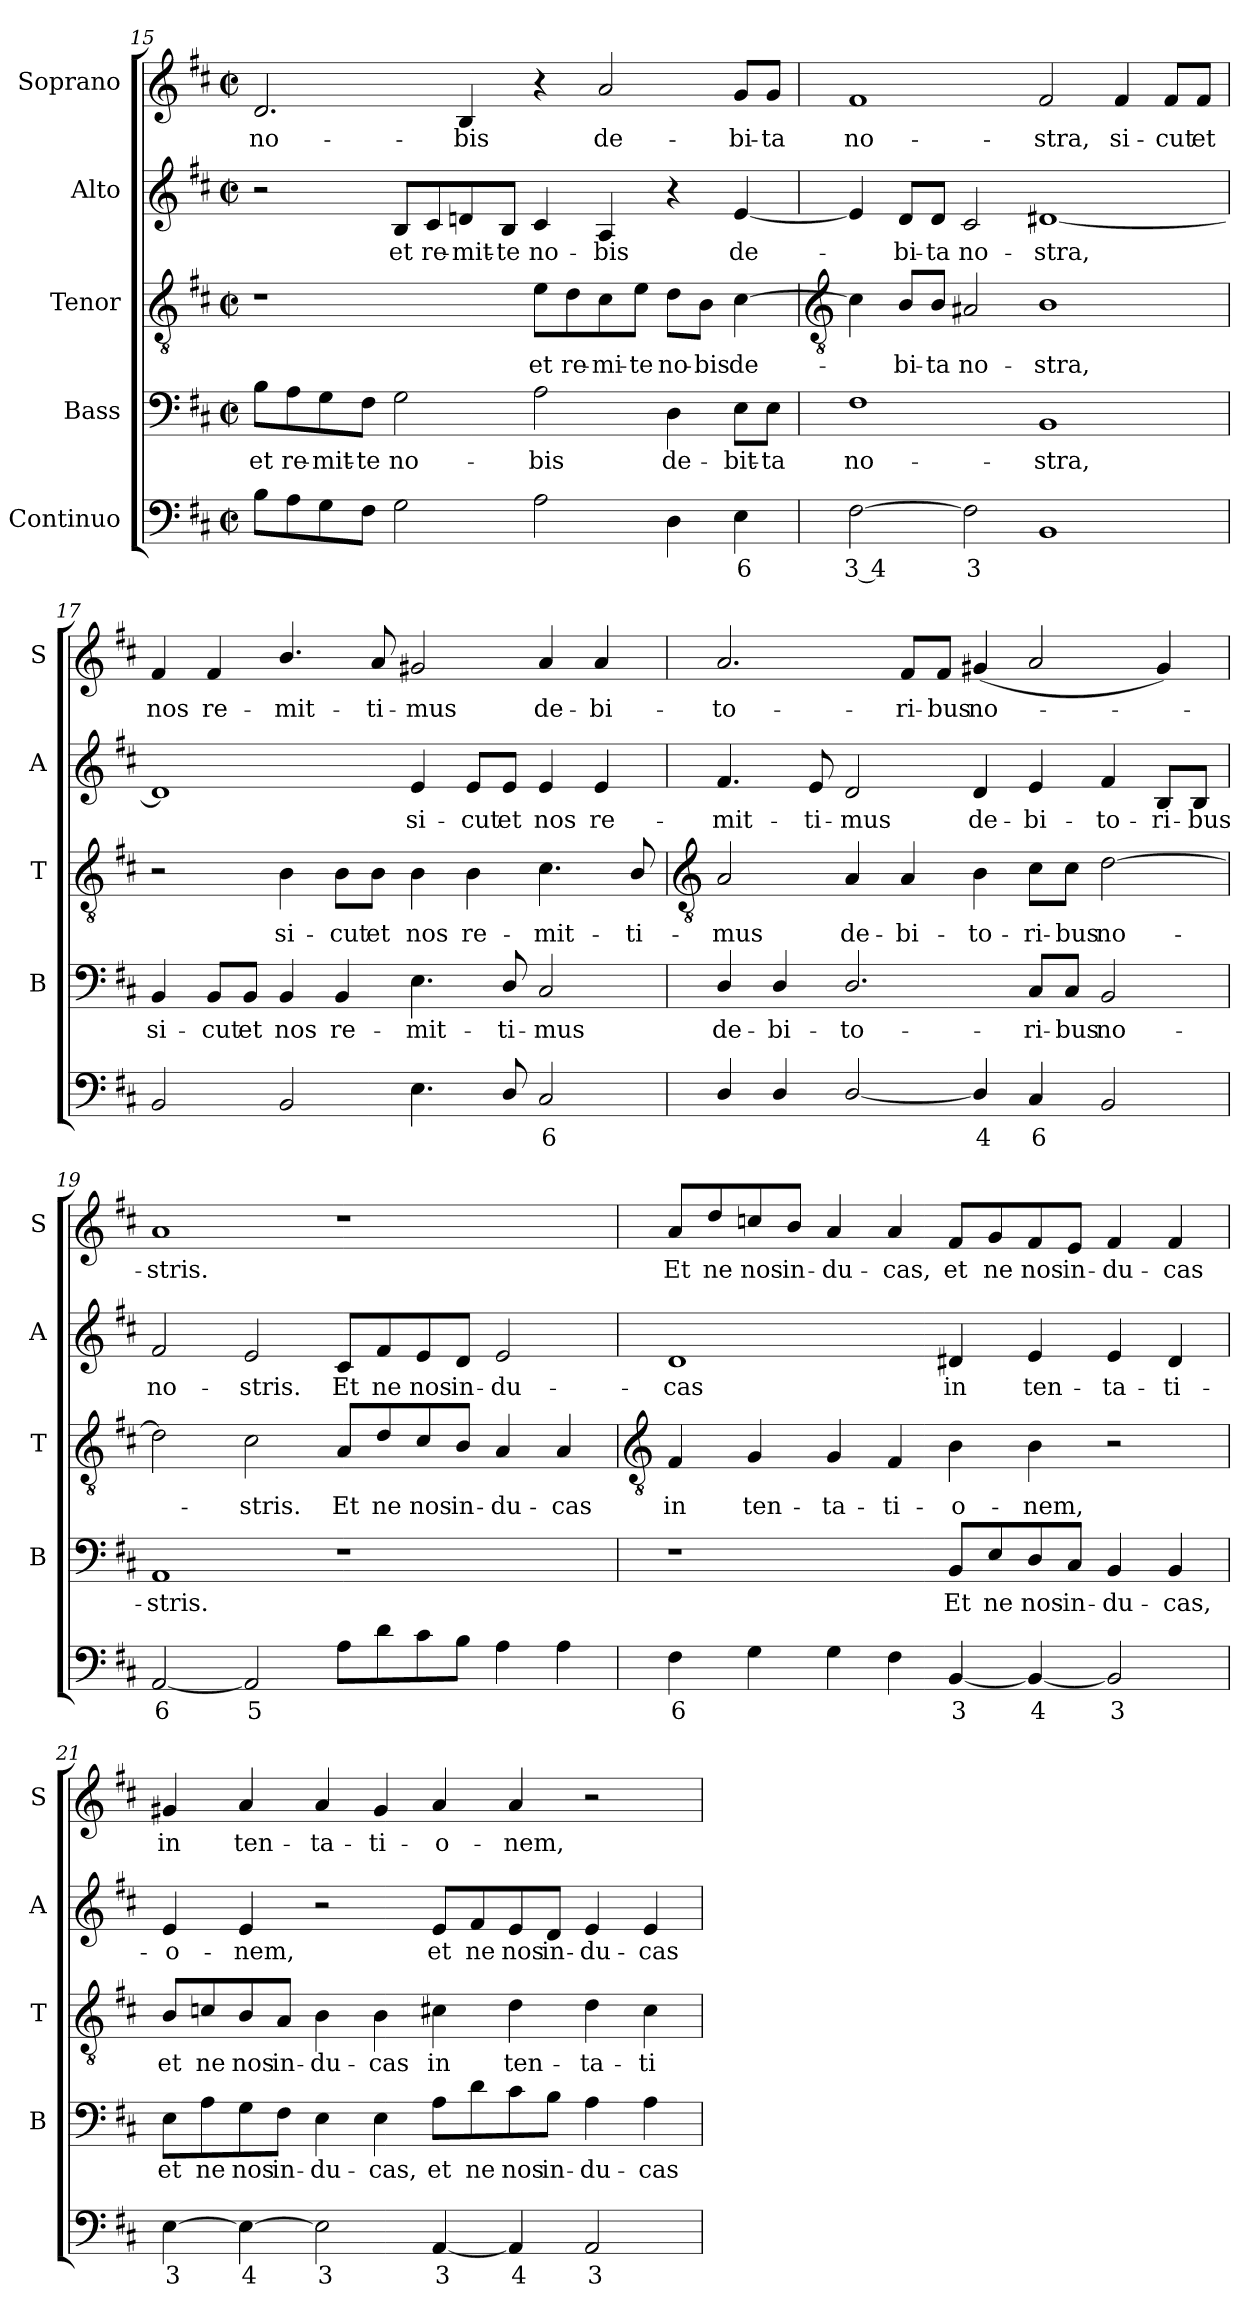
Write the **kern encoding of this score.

**kern	**text	**kern	**text	**kern	**text	**kern	**text	**kern	**text
*part5	*part5	*part4	*part4	*part3	*part3	*part2	*part2	*part1	*part1
*staff5	*staff5	*staff4	*staff4	*staff3	*staff3	*staff2	*staff2	*staff1	*staff1
*I"Continuo	*	*I"Bass	*	*I"Tenor	*	*I"Alto	*	*I"Soprano	*
*	*	*I'B	*	*I'T	*	*I'A	*	*I'S	*
*clefF4	*	*clefF4	*	*clefGv2	*	*clefG2	*	*clefG2	*
*k[f#c#]	*	*k[f#c#]	*	*k[f#c#]	*	*k[f#c#]	*	*k[f#c#]	*
*D:	*	*D:	*	*D:	*	*D:	*	*D:	*
*M4/2	*	*M4/2	*	*M4/2	*	*M4/2	*	*M4/2	*
*met(c|)	*	*met(c|)	*	*met(c|)	*	*met(c|)	*	*met(c|)	*
=15	=15	=15	=15	=15	=15	=15	=15	=15	=15
!	!	!	!LO:LY:b	!	!	!	!	!	!LO:LY:b
8BL	.	8B\L	et	1r	.	2r	.	2.d	no-
!	!	!	!LO:LY:b	!	!	!	!	!	!
8A	.	8A\	re-	.	.	.	.	.	.
!	!	!	!LO:LY:b	!	!	!	!	!	!
8G	.	8G\	-mit-	.	.	.	.	.	.
!	!	!	!LO:LY:b	!	!	!	!	!	!
8F#J	.	8F#\J	-te	.	.	.	.	.	.
!	!	!	!LO:LY:b	!	!	!	!LO:LY:b	!	!
2G	.	2G	no-	.	.	8B/L	et	.	.
!	!	!	!	!	!	!	!LO:LY:b	!	!
.	.	.	.	.	.	8c#/	re-	.	.
!	!	!	!	!	!	!	!LO:LY:b	!	!LO:LY:b
.	.	.	.	.	.	8dn/	-mit-	4B	-bis
!	!	!	!	!	!	!	!LO:LY:b	!	!
.	.	.	.	.	.	8B/J	-te	.	.
!	!	!	!LO:LY:b	!	!LO:LY:b	!	!LO:LY:b	!	!
2A	.	2A	-bis	8e\L	et	4c#	no-	4r	.
!	!	!	!	!	!LO:LY:b	!	!	!	!
.	.	.	.	8d\	re-	.	.	.	.
!	!	!	!	!	!LO:LY:b	!	!LO:LY:b	!	!LO:LY:b
.	.	.	.	8c#\	-mi-	4A	-bis	2a	de-
!	!	!	!	!	!LO:LY:b	!	!	!	!
.	.	.	.	8e\J	-te	.	.	.	.
!	!	!	!LO:LY:b	!	!LO:LY:b	!	!	!	!
4D	.	4D	de-	8d\L	no-	4r	.	.	.
!	!	!	!	!	!LO:LY:b	!	!	!	!
.	.	.	.	8B\J	-bis	.	.	.	.
!	!LO:LY:b	!	!LO:LY:b	!	!LO:LY:b	!	!LO:LY:b	!	!LO:LY:b
4E	6	8E\L	-bit-	[4c#	de-	[4e	de-	8g/L	-bi-
!	!	!	!LO:LY:b	!	!	!	!	!	!LO:LY:b
.	.	8E\J	-ta	.	.	.	.	8g/J	-ta
!!LO:LB:g=z
=16	=16	=16	=16	=16	=16	=16	=16	=16	=16
*	*	*	*	*clefGv2	*	*	*	*	*
!	!LO:LY:b	!	!LO:LY:b	!	!	!	!	!	!LO:LY:b
[2F#	3 4	1F#	no-	4c#]	.	4e]	.	1f#	no-
!	!	!	!	!	!LO:LY:b	!	!LO:LY:b	!	!
.	.	.	.	8B/L	bi-	8d/L	bi-	.	.
!	!	!	!	!	!LO:LY:b	!	!LO:LY:b	!	!
.	.	.	.	8B/J	-ta	8d/J	-ta	.	.
!	!LO:LY:b	!	!	!	!LO:LY:b	!	!LO:LY:b	!	!
2F#]	3	.	.	2A#X	no-	2c#	no-	.	.
!	!	!	!LO:LY:b	!	!LO:LY:b	!	!LO:LY:b	!	!LO:LY:b
1BB	.	1BB	-stra,	1B	-stra,	[1d#X	-stra,	2f#	-stra,
!	!	!	!	!	!	!	!	!	!LO:LY:b
.	.	.	.	.	.	.	.	4f#	si-
!	!	!	!	!	!	!	!	!	!LO:LY:b
.	.	.	.	.	.	.	.	8f#/L	-cut
!	!	!	!	!	!	!	!	!	!LO:LY:b
.	.	.	.	.	.	.	.	8f#/J	et
=17	=17	=17	=17	=17	=17	=17	=17	=17	=17
!	!	!	!LO:LY:b	!	!	!	!	!	!LO:LY:b
2BB	.	4BB	si-	2r	.	1d#]	.	4f#	nos
!	!	!	!LO:LY:b	!	!	!	!	!	!LO:LY:b
.	.	8BB/L	-cut	.	.	.	.	4f#	re-
!	!	!	!LO:LY:b	!	!	!	!	!	!
.	.	8BB/J	et	.	.	.	.	.	.
!	!	!	!LO:LY:b	!	!LO:LY:b	!	!	!	!LO:LY:b
2BB	.	4BB	nos	4B	si-	.	.	4.b/	-mit-
!	!	!	!LO:LY:b	!	!LO:LY:b	!	!	!	!
.	.	4BB	re-	8B\L	-cut	.	.	.	.
!	!	!	!	!	!LO:LY:b	!	!	!	!LO:LY:b
.	.	.	.	8B\J	et	.	.	8a	-ti-
!	!	!	!LO:LY:b	!	!LO:LY:b	!	!LO:LY:b	!	!LO:LY:b
4.E	.	4.E	-mit-	4B	nos	4e	si-	2g#X	-mus
!	!	!	!	!	!LO:LY:b	!	!LO:LY:b	!	!
.	.	.	.	4B	re-	8e/L	-cut	.	.
!	!	!	!LO:LY:b	!	!	!	!LO:LY:b	!	!
8D/	.	8D/	-ti-	.	.	8e/J	et	.	.
!	!LO:LY:b	!	!LO:LY:b	!	!LO:LY:b	!	!LO:LY:b	!	!LO:LY:b
2C#	6	2C#	-mus	4.c#	-mit-	4e	nos	4a	de-
!	!	!	!	!	!	!	!LO:LY:b	!	!LO:LY:b
.	.	.	.	.	.	4e	re-	4a	-bi-
!	!	!	!	!	!LO:LY:b	!	!	!	!
.	.	.	.	8B/	-ti-	.	.	.	.
!!LO:LB:g=z
=18	=18	=18	=18	=18	=18	=18	=18	=18	=18
*	*	*	*	*clefGv2	*	*	*	*	*
!	!	!	!LO:LY:b	!	!LO:LY:b	!	!LO:LY:b	!	!LO:LY:b
4D/	.	4D/	de-	2A	-mus	4.f#	-mit-	2.a	-to-
!	!	!	!LO:LY:b	!	!	!	!	!	!
4D/	.	4D/	-bi-	.	.	.	.	.	.
!	!	!	!	!	!	!	!LO:LY:b	!	!
.	.	.	.	.	.	8e	-ti-	.	.
!	!	!	!LO:LY:b	!	!LO:LY:b	!	!LO:LY:b	!	!
[2D/	.	2.D/	-to-	4A	de-	2d	-mus	.	.
!	!	!	!	!	!LO:LY:b	!	!	!	!LO:LY:b
.	.	.	.	4A	-bi-	.	.	8f#/L	-ri-
!	!	!	!	!	!	!	!	!	!LO:LY:b
.	.	.	.	.	.	.	.	8f#/J	-bus
!	!LO:LY:b	!	!	!	!LO:LY:b	!	!LO:LY:b	!	!LO:LY:b
4D/]	4	.	.	4B	-to-	4d	de-	(<4g#X	no-
!	!LO:LY:b	!	!LO:LY:b	!	!LO:LY:b	!	!LO:LY:b	!	!
4C#	6	8C#/L	-ri-	8c#\L	-ri-	4e	-bi-	2a	.
!	!	!	!LO:LY:b	!	!LO:LY:b	!	!	!	!
.	.	8C#/J	-bus	8c#\J	-bus	.	.	.	.
!	!	!	!LO:LY:b	!	!LO:LY:b	!	!LO:LY:b	!	!
2BB/	.	2BB	no-	[2d	no-	4f#	-to-	.	.
!	!	!	!	!	!	!	!LO:LY:b	!	!
.	.	.	.	.	.	8B/L	-ri-	4g#)	.
!	!	!	!	!	!	!	!LO:LY:b	!	!
.	.	.	.	.	.	8B/J	-bus	.	.
=19	=19	=19	=19	=19	=19	=19	=19	=19	=19
!	!LO:LY:b	!	!LO:LY:b	!	!	!	!LO:LY:b	!	!LO:LY:b
[2AA	6	1AA	-stris.	2d]	.	2f#	no-	1a	stris.
!	!LO:LY:b	!	!	!	!LO:LY:b	!	!LO:LY:b	!	!
2AA]	5	.	.	2c#	stris.	2e	-stris.	.	.
!	!	!	!	!	!LO:LY:b	!	!LO:LY:b	!	!
8AL	.	1r	.	8A/L	Et	8c#/L	Et	1r	.
!	!	!	!	!	!LO:LY:b	!	!LO:LY:b	!	!
8d	.	.	.	8d/	ne	8f#/	ne	.	.
!	!	!	!	!	!LO:LY:b	!	!LO:LY:b	!	!
8c#	.	.	.	8c#/	nos	8e/	nos	.	.
!	!	!	!	!	!LO:LY:b	!	!LO:LY:b	!	!
8BJ	.	.	.	8B/J	in-	8d/J	in-	.	.
!	!	!	!	!	!LO:LY:b	!	!LO:LY:b	!	!
4A	.	.	.	4A	-du-	2e	-du-	.	.
!	!	!	!	!	!LO:LY:b	!	!	!	!
4A	.	.	.	4A	-cas	.	.	.	.
!!LO:LB:g=z
=20	=20	=20	=20	=20	=20	=20	=20	=20	=20
*	*	*	*	*clefGv2	*	*	*	*	*
!	!LO:LY:b	!	!	!	!LO:LY:b	!	!LO:LY:b	!	!LO:LY:b
4F#	6	1r	.	4F#	in	1d	-cas	8a/L	Et
!	!	!	!	!	!	!	!	!	!LO:LY:b
.	.	.	.	.	.	.	.	8dd/	ne
!	!	!	!	!	!LO:LY:b	!	!	!	!LO:LY:b
4G	.	.	.	4G	ten-	.	.	8ccn/	nos
!	!	!	!	!	!	!	!	!	!LO:LY:b
.	.	.	.	.	.	.	.	8b/J	in-
!	!	!	!	!	!LO:LY:b	!	!	!	!LO:LY:b
4G	.	.	.	4G	-ta-	.	.	4a	-du-
!	!	!	!	!	!LO:LY:b	!	!	!	!LO:LY:b
4F#	.	.	.	4F#	-ti-	.	.	4a	-cas,
!	!LO:LY:b	!	!LO:LY:b	!	!LO:LY:b	!	!LO:LY:b	!	!LO:LY:b
[4BB	3	8BB/L	Et	4B	-o-	4d#X	in	8f#/L	et
!	!	!	!LO:LY:b	!	!	!	!	!	!LO:LY:b
.	.	8E/	ne	.	.	.	.	8g/	ne
!	!LO:LY:b	!	!LO:LY:b	!	!LO:LY:b	!	!LO:LY:b	!	!LO:LY:b
4BB_	4	8D/	nos	4B	-nem,	4e	ten-	8f#/	nos
!	!	!	!LO:LY:b	!	!	!	!	!	!LO:LY:b
.	.	8C#/J	in-	.	.	.	.	8e/J	in-
!	!LO:LY:b	!	!LO:LY:b	!	!	!	!LO:LY:b	!	!LO:LY:b
2BB]	3	4BB	-du-	2r	.	4e	-ta-	4f#	-du-
!	!	!	!LO:LY:b	!	!	!	!LO:LY:b	!	!LO:LY:b
.	.	4BB	-cas,	.	.	4d#	-ti-	4f#	-cas
=21	=21	=21	=21	=21	=21	=21	=21	=21	=21
!	!LO:LY:b	!	!LO:LY:b	!	!LO:LY:b	!	!LO:LY:b	!	!LO:LY:b
[4E	3	8E\L	et	8B/L	et	4e	-o-	4g#X	in
!	!	!	!LO:LY:b	!	!LO:LY:b	!	!	!	!
.	.	8A\	ne	8cn/	ne	.	.	.	.
!	!LO:LY:b	!	!LO:LY:b	!	!LO:LY:b	!	!LO:LY:b	!	!LO:LY:b
4E_	4	8G\	nos	8B/	nos	4e	-nem,	4a	ten-
!	!	!	!LO:LY:b	!	!LO:LY:b	!	!	!	!
.	.	8F#\J	in-	8A/J	in-	.	.	.	.
!	!LO:LY:b	!	!LO:LY:b	!	!LO:LY:b	!	!	!	!LO:LY:b
2E]	3	4E	-du-	4B	-du-	2r	.	4a	-ta-
!	!	!	!LO:LY:b	!	!LO:LY:b	!	!	!	!LO:LY:b
.	.	4E	-cas,	4B	-cas	.	.	4g#	-ti-
!	!LO:LY:b	!	!LO:LY:b	!	!LO:LY:b	!	!LO:LY:b	!	!LO:LY:b
[4AA	3	8A\L	et	4c#X	in	8e/L	et	4a	-o-
!	!	!	!LO:LY:b	!	!	!	!LO:LY:b	!	!
.	.	8d\	ne	.	.	8f#/	ne	.	.
!	!LO:LY:b	!	!LO:LY:b	!	!LO:LY:b	!	!LO:LY:b	!	!LO:LY:b
4AA]	4	8c#\	nos	4d	ten-	8e/	nos	4a	-nem,
!	!	!	!LO:LY:b	!	!	!	!LO:LY:b	!	!
.	.	8B\J	in-	.	.	8d/J	in-	.	.
!	!LO:LY:b	!	!LO:LY:b	!	!LO:LY:b	!	!LO:LY:b	!	!
2AA	3	4A	-du-	4d	-ta-	4e	-du-	2r	.
!	!	!	!LO:LY:b	!	!LO:LY:b	!	!LO:LY:b	!	!
.	.	4A	-cas	4c#	-ti-	4e	-cas	.	.
=	=	=	=	=	=	=	=	=	=
*-	*-	*-	*-	*-	*-	*-	*-	*-	*-
